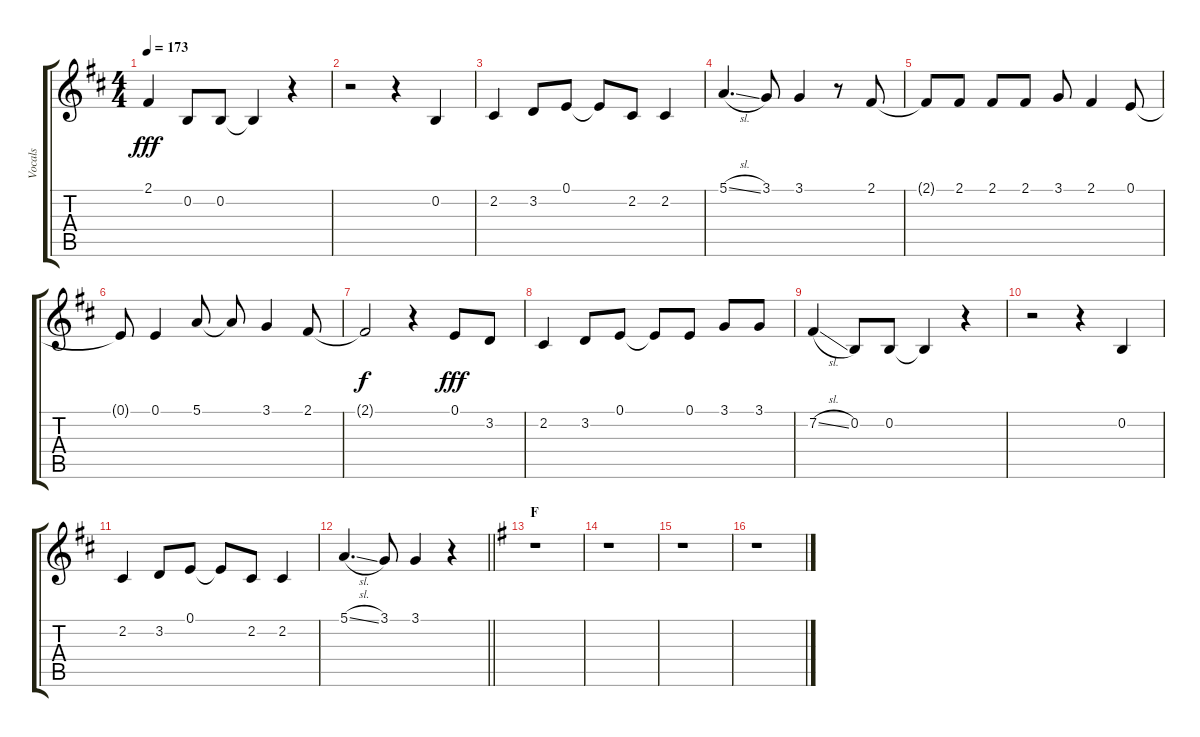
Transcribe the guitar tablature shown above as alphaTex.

\track ("Vocals" "Vocals") {instrument voiceoohs}
\staff {score tabs}
\tuning (E4 B3 G3 D3 A2 E2) {hide}
\ts (4 4)
\tempo 173
\clef g2
\ks d
2.1.4{dy fff} 0.2.8 0.2.8 0.2{t}.4 r.4 |
r.2 r.4 0.2.4 |
2.2.4 3.2.8 0.1.8 0.1{t}.8 2.2.8 2.2.4 |
5.1{sl}.4{d} 3.1.8 3.1.4 r.8 2.1.8 |
2.1{t}.8 2.1.8 2.1.8 2.1.8 3.1.8 2.1.4 0.1.8 |
0.1{t}.8 0.1.4 5.1.8 5.1{t}.8 3.1.4 2.1.8 |
2.1{t}.2{dy f} r.4 0.1.8{dy fff} 3.2.8 |
2.2.4 3.2.8 0.1.8 0.1{t}.8 0.1.8 3.1.8 3.1.8 |
7.2{sl}.4 0.2.8 0.2.8 0.2{t}.4 r.4 |
r.2 r.4 0.2.4 |
2.2.4 3.2.8 0.1.8 0.1{t}.8 2.2.8 2.2.4 |
\barLineRight lightlight
5.1{sl}.4{d} 3.1.8 3.1.4 r.4 |
\section ("" "F")
\ks g
r.1 |
r.1 |
r.1 |
r.1
